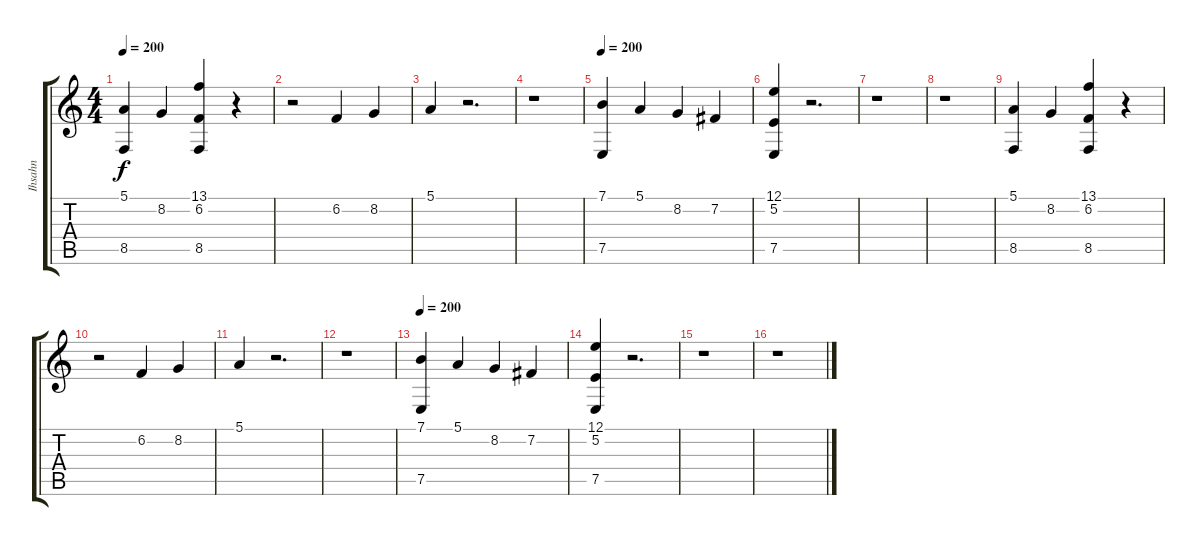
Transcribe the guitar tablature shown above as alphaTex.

\track ("Ihsahn" "Ihsahn") {instrument stringensemble1}
\staff {score tabs}
\tuning (E4 B3 G3 D3 A2 E2) {hide}
\ts (4 4)
\tempo 200
\clef g2
\ks c
(5.1 8.5).4{dy f} 8.2.4 (13.1 6.2 8.5).4 r.4 |
r.2 6.2.4 8.2.4 |
5.1.4 r.2{d} |
r.1 |
\tempo 200
(7.1 7.5).4{volume 16} 5.1.4 8.2.4 7.2.4 |
(12.1 5.2 7.5).4 r.2{d} |
r.1 |
r.1 |
(5.1 8.5).4 8.2.4 (13.1 6.2 8.5).4 r.4 |
r.2 6.2.4 8.2.4 |
5.1.4 r.2{d} |
r.1 |
\tempo 200
(7.1 7.5).4{volume 16} 5.1.4 8.2.4 7.2.4 |
(12.1 5.2 7.5).4 r.2{d} |
r.1 |
r.1
